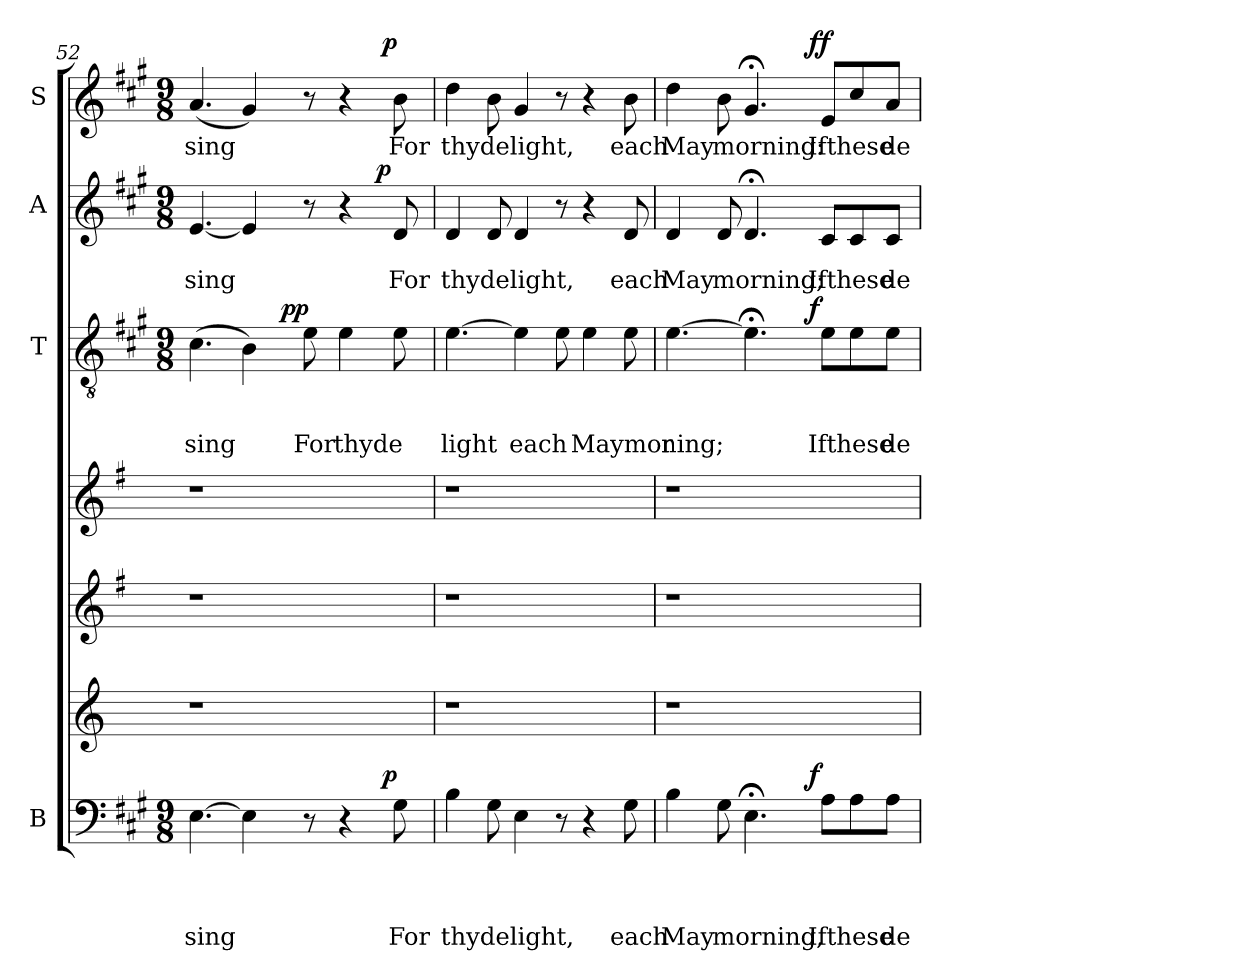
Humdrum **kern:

**kern	**text	**text	**text	**text	**dynam	**kern	**kern	**kern	**kern	**text	**text	**text	**dynam	**kern	**text	**text	**dynam	**kern	**text	**dynam
*part7	*part7	*part7	*part7	*part7	*part7	*part6	*part5	*part4	*part3	*part3	*part3	*part3	*part3	*part2	*part2	*part2	*part2	*part1	*part1	*part1
*staff7	*staff7	*staff7	*staff7	*staff7	*staff7	*staff6	*staff5	*staff4	*staff3	*staff3	*staff3	*staff3	*staff3	*staff2	*staff2	*staff2	*staff2	*staff1	*staff1	*staff1
*I"B	*	*	*	*	*	*	*	*	*I"T	*	*	*	*	*I"A	*	*	*	*I"S	*	*
*clefF4	*	*	*	*	*	*clefG2	*clefG2	*clefG2	*clefGv2	*	*	*	*	*clefG2	*	*	*	*clefG2	*	*
*ITrd-2c-3	*	*	*	*	*	*	*ITrd-3c-5	*ITrd-3c-5	*ITrd-2c-3	*	*	*	*	*ITrd-2c-3	*	*	*	*ITrd-2c-3	*	*
*k[]	*	*	*	*	*	*k[]	*k[]	*k[]	*k[]	*	*	*	*	*k[]	*	*	*	*k[]	*	*
*C:	*	*	*	*	*	*C:	*C:	*C:	*C:	*	*	*	*	*C:	*	*	*	*C:	*	*
*M9/8	*	*	*	*	*	*	*	*	*M9/8	*	*	*	*	*M9/8	*	*	*	*M9/8	*	*
=52	=52	=52	=52	=52	=52	=52	=52	=52	=52	=52	=52	=52	=52	=52	=52	=52	=52	=52	=52	=52
!	!	!	!	!LO:LY:b	!	!	!	!	!	!	!	!LO:LY:b	!	!	!	!LO:LY:b	!	!	!LO:LY:b	!
*^	*	*	*	*	*	*	*	*	*^	*	*	*	*	*^	*	*	*	*^	*	*
[>4.G\	2ryy	.	.	.	sing	.	1r	1r	1r	(>4.e\	2ryy	.	.	sing	.	[<4.g/	3%2ryy	.	sing	.	(<4.cc/	2ryy	sing	.
4G\]	.	.	.	.	.	.	.	.	.	4d\)	.	.	.	.	.	4g/]	.	.	.	.	4b/)	.	.	.
.	4...ryy	.	.	.	.	.	.	.	.	.	32ryy	.	.	.	.	.	.	.	.	.	.	4...ryy	.	.
!	!	!	!	!	!	!	!	!	!	!	!	!	!	!	!LO:DY:a	!	!	!	!	!	!	!	!	!
.	.	.	.	.	.	.	.	.	.	.	2ryy	.	.	.	pp	.	.	.	.	.	.	.	.	.
!	!	!	!	!	!	!	!	!	!	!	!	!	!	!LO:LY:b	!	!	!	!	!	!	!	!	!	!
8r	.	.	.	.	.	.	.	.	.	8g\	.	.	.	For	.	8r	.	.	.	.	8r	.	.	.
.	.	.	.	.	.	.	.	.	.	.	.	.	.	.	.	.	6..ryy	.	.	.	.	.	.	.
!	!	!	!	!	!	!	!	!	!	!	!	!	!	!LO:LY:b	!	!	!	!	!	!	!	!	!	!
4r	.	.	.	.	.	.	.	.	.	4g\	.	.	.	thyde	.	4r	.	.	.	.	4r	.	.	.
!	!	!	!	!	!	!	!	!	!	!	!	!	!	!	!	!	!	!	!	!LO:DY:a	!	!	!	!
.	.	.	.	.	.	.	.	.	.	.	.	.	.	.	.	.	24ryy	.	.	p	.	.	.	.
!	!	!	!	!	!	!LO:DY:a	!	!	!	!	!	!	!	!	!	!	!	!	!	!	!	!	!	!LO:DY:a
.	8ryy	.	.	.	.	p	.	.	.	.	.	.	.	.	.	.	.	.	.	.	.	8ryy	.	p
!	!	!	!	!	!LO:LY:b	!	!	!	!	!	!	!	!	!	!	!	!	!	!LO:LY:b	!	!	!	!LO:LY:b	!
8B\	.	.	.	.	For	.	8ryy	8ryy	8ryy	8g\	.	.	.	.	.	8f/	8ryy	.	For	.	8dd\	.	For	.
.	.	.	.	.	.	.	.	.	.	.	16.ryy	.	.	.	.	.	.	.	.	.	.	.	.	.
.	32ryy	.	.	.	.	.	.	.	.	.	.	.	.	.	.	.	.	.	.	.	.	32ryy	.	.
=53	=53	=53	=53	=53	=53	=53	=53	=53	=53	=53	=53	=53	=53	=53	=53	=53	=53	=53	=53	=53	=53	=53	=53	=53
!	!	!	!	!	!LO:LY:b	!	!	!	!	!	!	!	!	!LO:LY:b	!	!	!	!	!LO:LY:b	!	!	!	!LO:LY:b	!
*	*	*	*	*	*	*	*	*	*	*v	*v	*	*	*	*	*	*	*	*	*	*v	*v	*	*
*v	*v	*	*	*	*	*	*	*	*	*	*	*	*	*	*v	*v	*	*	*	*	*	*
4d\	.	.	.	thydelight,	.	1r	1r	1r	[>4.g\	.	.	light	.	4f/	.	thydelight,	.	4ff\	thydelight,	.
8B\	.	.	.	.	.	.	.	.	.	.	.	.	.	8f/	.	.	.	8dd\	.	.
!	!	!	!	!	!	!	!	!	!	!	!	!LO:LY:b	!	!	!	!	!	!	!	!
4G\	.	.	.	.	.	.	.	.	4g\]	.	.	each	.	4f/	.	.	.	4b/	.	.
8r	.	.	.	.	.	.	.	.	8g\	.	.	.	.	8r	.	.	.	8r	.	.
!	!	!	!	!	!	!	!	!	!	!	!	!LO:LY:b	!	!	!	!	!	!	!	!
4r	.	.	.	.	.	.	.	.	4g\	.	.	Maymor	.	4r	.	.	.	4r	.	.
!	!	!	!	!LO:LY:b	!	!	!	!	!	!	!	!	!	!	!	!LO:LY:b	!	!	!LO:LY:b	!
8B\	.	.	.	each	.	8ryy	8ryy	8ryy	8g\	.	.	.	.	8f/	.	each	.	8dd\	each	.
!!LO:LB:g=z
=54	=54	=54	=54	=54	=54	=54	=54	=54	=54	=54	=54	=54	=54	=54	=54	=54	=54	=54	=54	=54
!	!	!	!	!LO:LY:b	!	!	!	!	!	!	!	!LO:LY:b	!	!	!	!LO:LY:b	!	!	!LO:LY:b	!
*^	*	*	*	*	*	*	*	*	*^	*	*	*	*	*	*	*	*	*^	*	*
4d\	2ryy	.	.	.	May	.	1r	1r	1r	[>4.g\	2ryy	.	.	ning;	.	4f/	.	May	.	4ff\	2ryy	May	.
!	!	!	!	!	!LO:LY:b	!	!	!	!	!	!	!	!	!	!	!	!	!LO:LY:b	!	!	!	!LO:LY:b	!
8B\	.	.	.	.	morning,	.	.	.	.	.	.	.	.	.	.	8f/	.	morning;	.	8dd\	.	morning:	.
4.G;<\	.	.	.	.	.	.	.	.	.	4.g;<\]	.	.	.	.	.	4.f;/	.	.	.	4.b;/	.	.	.
.	8..ryy	.	.	.	.	.	.	.	.	.	8..ryy	.	.	.	.	.	.	.	.	.	8..ryy	.	.
!	!	!	!	!	!	!LO:DY:a	!	!	!	!	!	!	!	!	!LO:DY:a	!	!	!	!	!	!	!	!LO:DY:a
!	!	!	!	!	!	!	!	!	!	!	!	!	!	!	!	!	!	!	!	!	!	!	!LO:DY:n=1:b
.	4ryy	.	.	.	.	f	.	.	.	.	4ryy	.	.	.	f	.	.	.	.	.	4ryy	.	f f
!	!	!	!	!	!LO:LY:b	!	!	!	!	!	!	!	!	!LO:LY:b	!	!	!	!LO:LY:b	!	!	!	!LO:LY:b	!
8c\L	.	.	.	.	Ifthese	.	.	.	.	8g\L	.	.	.	Ifthese	.	8e/L	.	Ifthese	.	8g/L	.	Ifthese	.
8c\	.	.	.	.	.	.	.	.	.	8g\	.	.	.	.	.	8e/	.	.	.	8ee/	.	.	.
.	8ryy	.	.	.	.	.	.	.	.	.	8ryy	.	.	.	.	.	.	.	.	.	8ryy	.	.
!	!	!	!	!	!LO:LY:b	!	!	!	!	!	!	!	!	!LO:LY:b	!	!	!	!LO:LY:b	!	!	!	!LO:LY:b	!
8c\J	.	.	.	.	de	.	8ryy	8ryy	8ryy	8g\J	.	.	.	de-	.	8e/J	.	de	.	8cc/J	.	de	.
.	32ryy	.	.	.	.	.	.	.	.	.	32ryy	.	.	.	.	.	.	.	.	.	32ryy	.	.
*v	*v	*	*	*	*	*	*	*	*	*v	*v	*	*	*	*	*	*	*	*	*v	*v	*	*
=	=	=	=	=	=	=	=	=	=	=	=	=	=	=	=	=	=	=	=	=
*-	*-	*-	*-	*-	*-	*-	*-	*-	*-	*-	*-	*-	*-	*-	*-	*-	*-	*-	*-	*-
